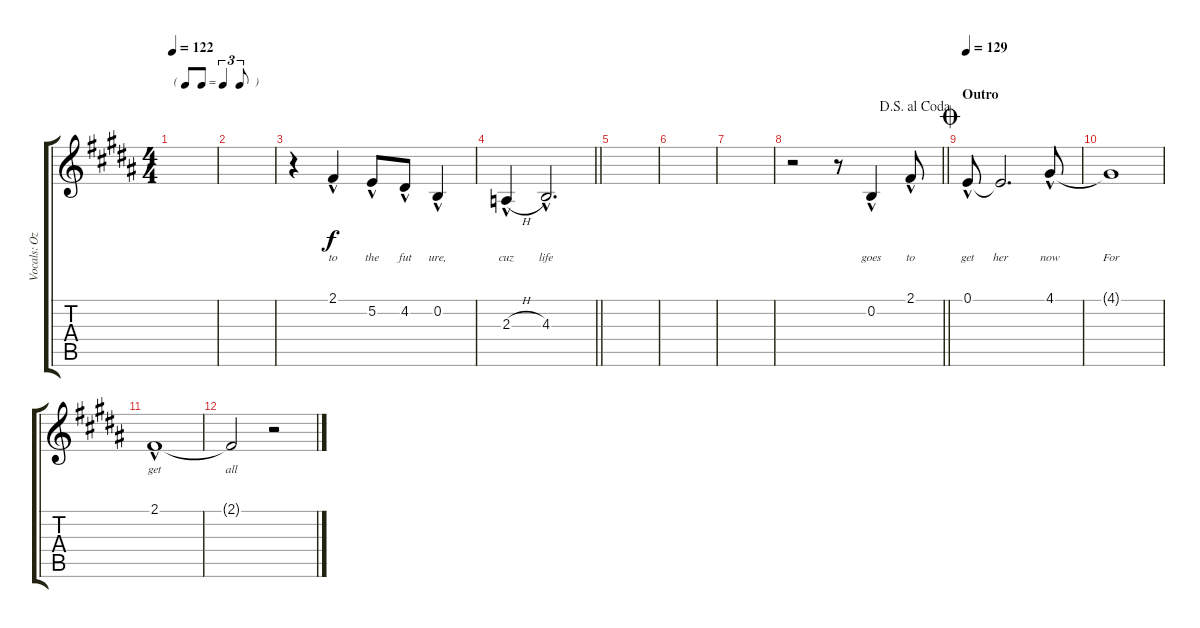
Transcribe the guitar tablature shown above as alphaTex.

\track ("Vocals: Ozzy" "Vocals: Oz") {instrument lead2sawtooth}
\staff {score tabs}
\tuning (E4 B3 G3 D3 A2 E2) {hide}
\ts (4 4)
\tf triplet8th
\tempo 122
\clef g2
\ks b
|
|
r.4 2.1{hac}.4{lyrics (0 "to") lyrics (1 "") lyrics (2 "") lyrics (3 "") lyrics (4 "")} 5.2{hac}.8{lyrics (0 "the") lyrics (1 "") lyrics (2 "") lyrics (3 "") lyrics (4 "")} 4.2{hac}.8{lyrics (0 "fut") lyrics (1 "") lyrics (2 "") lyrics (3 "") lyrics (4 "")} 0.2{hac}.4{lyrics (0 "ure,") lyrics (1 "") lyrics (2 "") lyrics (3 "") lyrics (4 "")} |
\barLineRight lightlight
2.3{h hac}.4{lyrics (0 "cuz") lyrics (1 "") lyrics (2 "") lyrics (3 "") lyrics (4 "")} 4.3{hac}.2{d lyrics (0 "life") lyrics (1 "") lyrics (2 "") lyrics (3 "") lyrics (4 "")} |
|
|
|
\jump dalsegnoalcoda
\barLineRight lightlight
r.2 r.8 0.2{hac}.4{lyrics (0 "goes") lyrics (1 "") lyrics (2 "") lyrics (3 "") lyrics (4 "")} 2.1{hac}.8{lyrics (0 "to") lyrics (1 "") lyrics (2 "") lyrics (3 "") lyrics (4 "")} |
\section ("" "Outro")
\jump coda
\tempo 129
0.1{hac}.8{lyrics (0 "get") lyrics (1 "") lyrics (2 "") lyrics (3 "") lyrics (4 "")} 0.1{t}.2{d lyrics (0 "her") lyrics (1 "") lyrics (2 "") lyrics (3 "") lyrics (4 "")} 4.1{hac}.8{lyrics (0 "now") lyrics (1 "") lyrics (2 "") lyrics (3 "") lyrics (4 "")} |
4.1{t}.1{lyrics (0 "For") lyrics (1 "") lyrics (2 "") lyrics (3 "") lyrics (4 "")} |
2.1{hac}.1{lyrics (0 "get") lyrics (1 "") lyrics (2 "") lyrics (3 "") lyrics (4 "")} |
2.1{t}.2{lyrics (0 "all") lyrics (1 "") lyrics (2 "") lyrics (3 "") lyrics (4 "")} r.2
